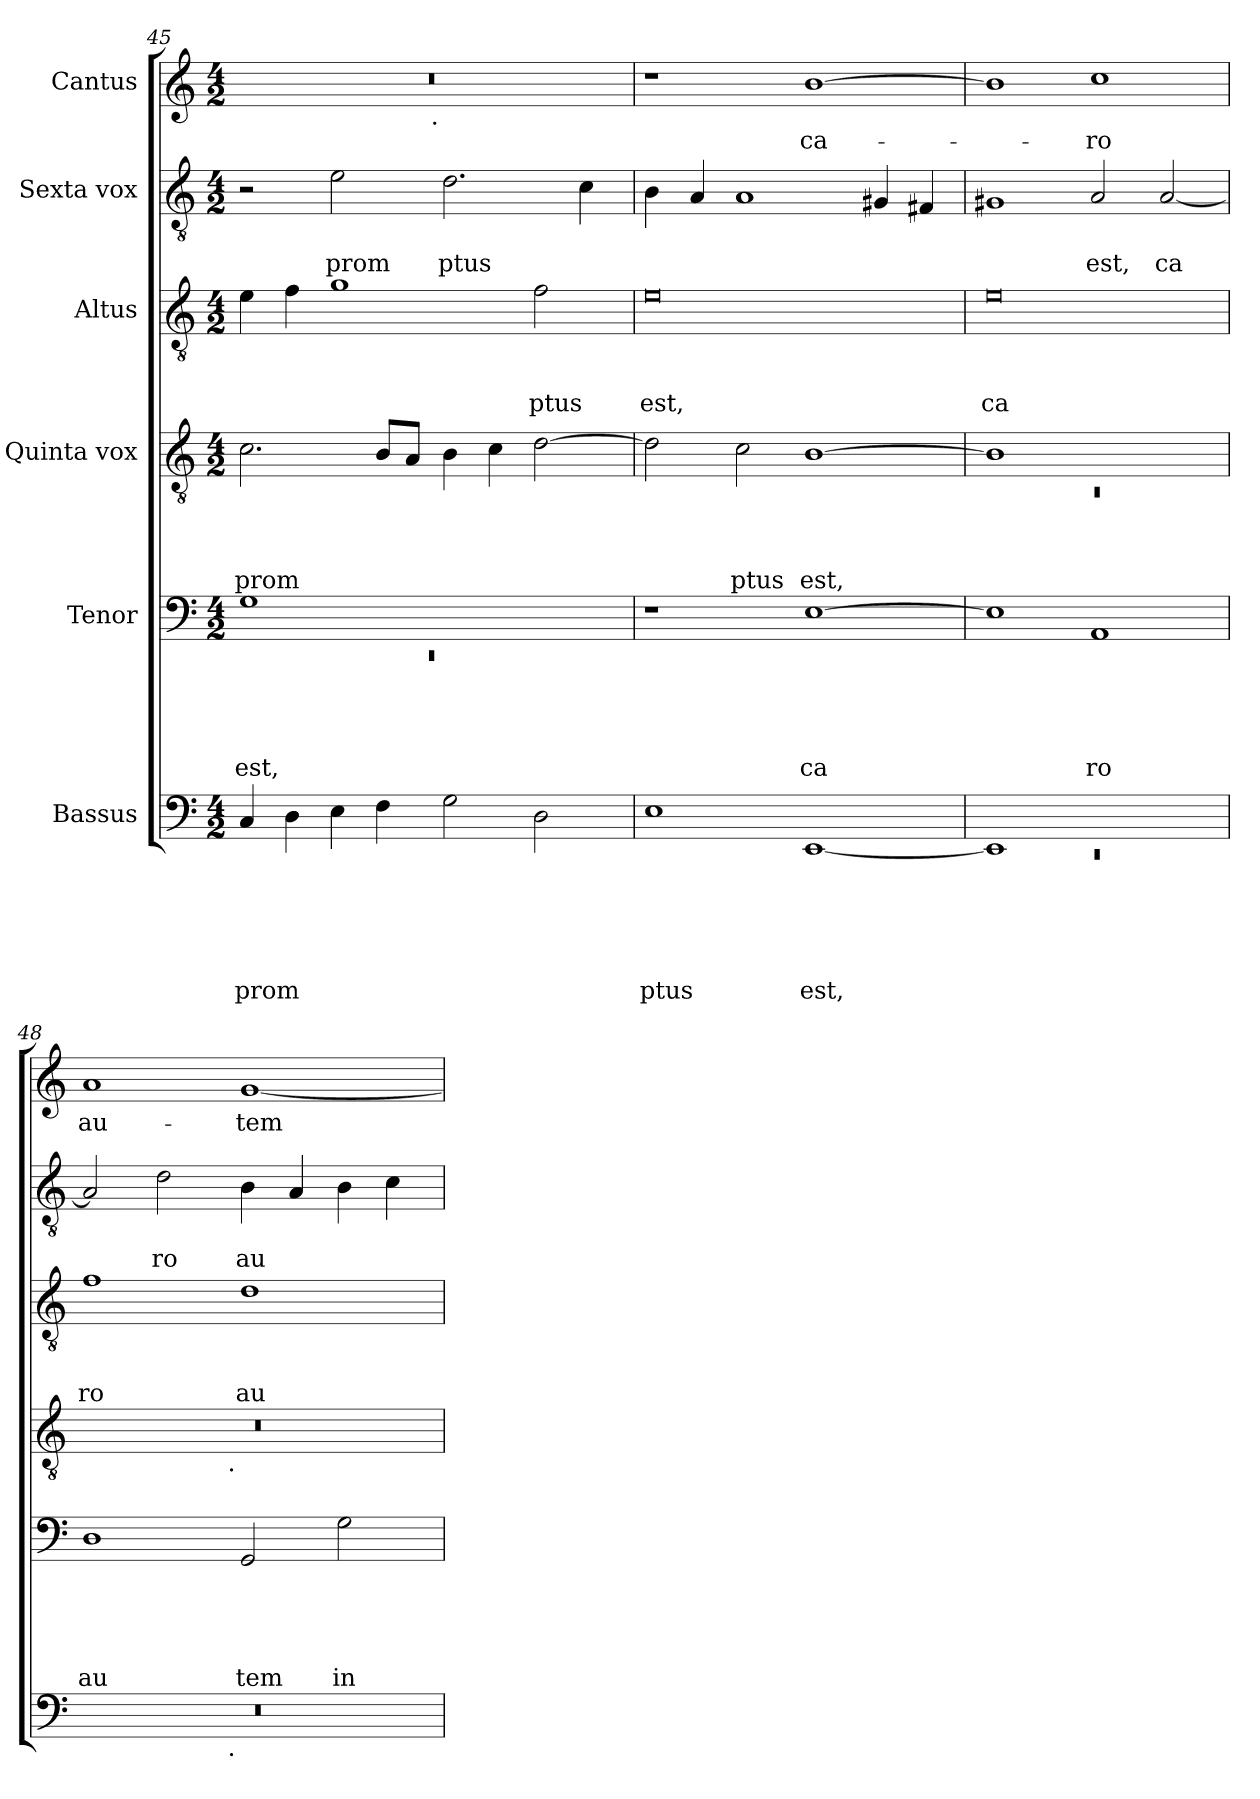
**kern	**text	**text	**text	**text	**text	**text	**kern	**text	**text	**text	**text	**text	**kern	**text	**text	**text	**text	**kern	**text	**text	**text	**kern	**text	**text	**kern	**text
*part6	*part6	*part6	*part6	*part6	*part6	*part6	*part5	*part5	*part5	*part5	*part5	*part5	*part4	*part4	*part4	*part4	*part4	*part3	*part3	*part3	*part3	*part2	*part2	*part2	*part1	*part1
*staff6	*staff6	*staff6	*staff6	*staff6	*staff6	*staff6	*staff5	*staff5	*staff5	*staff5	*staff5	*staff5	*staff4	*staff4	*staff4	*staff4	*staff4	*staff3	*staff3	*staff3	*staff3	*staff2	*staff2	*staff2	*staff1	*staff1
*I"Bassus	*	*	*	*	*	*	*I"Tenor	*	*	*	*	*	*I"Quinta vox	*	*	*	*	*I"Altus	*	*	*	*I"Sexta vox	*	*	*I"Cantus	*
*clefF4	*	*	*	*	*	*	*clefF4	*	*	*	*	*	*clefGv2	*	*	*	*	*clefGv2	*	*	*	*clefGv2	*	*	*clefG2	*
*k[]	*	*	*	*	*	*	*k[]	*	*	*	*	*	*k[]	*	*	*	*	*k[]	*	*	*	*k[]	*	*	*k[]	*
*C:	*	*	*	*	*	*	*C:	*	*	*	*	*	*C:	*	*	*	*	*C:	*	*	*	*C:	*	*	*C:	*
*M4/2	*	*	*	*	*	*	*M4/2	*	*	*	*	*	*M4/2	*	*	*	*	*M4/2	*	*	*	*M4/2	*	*	*M4/2	*
=45	=45	=45	=45	=45	=45	=45	=45	=45	=45	=45	=45	=45	=45	=45	=45	=45	=45	=45	=45	=45	=45	=45	=45	=45	=45	=45
*	*	*	*	*	*	*	*^	*	*	*	*	*	*	*	*	*	*	*	*	*	*	*	*	*	*	*
!	!	!	!	!	!	!LO:LY:b	!	!LO:N:vis=1	!	!	!	!	!LO:LY:b	!	!	!	!	!LO:LY:b	!	!	!	!	!	!	!	!	!
*	*	*	*	*	*	*	*	*	*	*	*	*	*	*	*	*	*	*	*	*	*	*	*	*	*	*^	*
4C/	.	.	.	.	.	prom	1G	0rEE	.	.	.	.	est,	2.c\	.	.	.	prom	4e\	.	.	.	2r	.	.	0r	2ryy	.
4D\	.	.	.	.	.	.	.	.	.	.	.	.	.	.	.	.	.	.	4f\	.	.	.	.	.	.	.	.	.
!	!	!	!	!	!	!	!	!	!	!	!	!	!	!	!	!	!	!	!	!	!	!	!	!	!LO:LY:b	!	!	!
4E\	.	.	.	.	.	.	.	.	.	.	.	.	.	.	.	.	.	.	1g	.	.	.	2e\	.	prom	.	4...ryy	.
4F\	.	.	.	.	.	.	.	.	.	.	.	.	.	8B/L	.	.	.	.	.	.	.	.	.	.	.	.	.	.
.	.	.	.	.	.	.	.	.	.	.	.	.	.	8A/J	.	.	.	.	.	.	.	.	.	.	.	.	.	.
!	!	!	!	!	!	!	!	!	!	!	!	!	!	!	!	!	!	!	!	!	!	!	!	!	!	!	!LO:TX:b:t=.	!
.	.	.	.	.	.	.	.	.	.	.	.	.	.	.	.	.	.	.	.	.	.	.	.	.	.	.	1ryy	.
!	!	!	!	!	!	!	!	!	!	!	!	!	!	!	!	!	!	!	!	!	!	!	!	!	!LO:LY:b	!	!	!
2G\	.	.	.	.	.	.	1ryy	.	.	.	.	.	.	4B\	.	.	.	.	.	.	.	.	2.d\	.	ptus	.	.	.
.	.	.	.	.	.	.	.	.	.	.	.	.	.	4c\	.	.	.	.	.	.	.	.	.	.	.	.	.	.
!	!	!	!	!	!	!	!	!	!	!	!	!	!	!	!	!	!	!	!	!	!	!LO:LY:b	!	!	!	!	!	!
2D\	.	.	.	.	.	.	.	.	.	.	.	.	.	[>2d\	.	.	.	.	2f\	.	.	ptus	.	.	.	.	.	.
.	.	.	.	.	.	.	.	.	.	.	.	.	.	.	.	.	.	.	.	.	.	.	4c\	.	.	.	.	.
.	.	.	.	.	.	.	.	.	.	.	.	.	.	.	.	.	.	.	.	.	.	.	.	.	.	.	32ryy	.
!!LO:PB:g=z
=46	=46	=46	=46	=46	=46	=46	=46	=46	=46	=46	=46	=46	=46	=46	=46	=46	=46	=46	=46	=46	=46	=46	=46	=46	=46	=46	=46	=46
!	!	!	!	!	!	!LO:LY:b	!	!	!	!	!	!	!	!	!	!	!	!	!	!	!	!LO:LY:b	!	!	!	!	!	!
*	*	*	*	*	*	*	*v	*v	*	*	*	*	*	*	*	*	*	*	*	*	*	*	*	*	*	*v	*v	*
1E	.	.	.	.	.	ptus	1r	.	.	.	.	.	2d\]	.	.	.	.	0e	.	.	est,	4B\	.	.	1r	.
.	.	.	.	.	.	.	.	.	.	.	.	.	.	.	.	.	.	.	.	.	.	4A/	.	.	.	.
!	!	!	!	!	!	!	!	!	!	!	!	!	!	!	!	!	!LO:LY:b	!	!	!	!	!	!	!	!	!
.	.	.	.	.	.	.	.	.	.	.	.	.	2c\	.	.	.	ptus	.	.	.	.	1A	.	.	.	.
!	!	!	!	!	!	!LO:LY:b	!	!	!	!	!	!LO:LY:b	!	!	!	!	!LO:LY:b	!	!	!	!	!	!	!	!	!LO:LY:b
[<1EE	.	.	.	.	.	est,	[>1E	.	.	.	.	ca	[>1B	.	.	.	est,	.	.	.	.	.	.	.	[>1b	ca-
.	.	.	.	.	.	.	.	.	.	.	.	.	.	.	.	.	.	.	.	.	.	4G#X/	.	.	.	.
.	.	.	.	.	.	.	.	.	.	.	.	.	.	.	.	.	.	.	.	.	.	4F#X/	.	.	.	.
=47	=47	=47	=47	=47	=47	=47	=47	=47	=47	=47	=47	=47	=47	=47	=47	=47	=47	=47	=47	=47	=47	=47	=47	=47	=47	=47
*^	*	*	*	*	*	*	*	*	*	*	*	*	*^	*	*	*	*	*	*	*	*	*	*	*	*	*
!	!LO:N:vis=1	!	!	!	!	!	!	!	!	!	!	!	!	!	!LO:N:vis=1	!	!	!	!	!	!	!	!LO:LY:b	!	!	!	!	!
1EE]	0rEE	.	.	.	.	.	.	1E]	.	.	.	.	.	1B]	0rC	.	.	.	.	0e	.	.	ca	1G#X	.	.	1b]	.
!	!	!	!	!	!	!	!	!	!	!	!	!	!LO:LY:b	!	!	!	!	!	!	!	!	!	!	!	!	!LO:LY:b	!	!LO:LY:b
1ryy	.	.	.	.	.	.	.	1AA	.	.	.	.	ro	1ryy	.	.	.	.	.	.	.	.	.	2A/	.	est,	1cc	-ro
!	!	!	!	!	!	!	!	!	!	!	!	!	!	!	!	!	!	!	!	!	!	!	!	!	!	!LO:LY:b	!	!
.	.	.	.	.	.	.	.	.	.	.	.	.	.	.	.	.	.	.	.	.	.	.	.	[<2A/	.	ca	.	.
=48	=48	=48	=48	=48	=48	=48	=48	=48	=48	=48	=48	=48	=48	=48	=48	=48	=48	=48	=48	=48	=48	=48	=48	=48	=48	=48	=48	=48
!	!	!	!	!	!	!	!	!	!	!	!	!	!LO:LY:b	!	!	!	!	!	!	!	!	!	!LO:LY:b	!	!	!	!	!LO:LY:b
0r	2ryy	.	.	.	.	.	.	1D	.	.	.	.	au	0r	2ryy	.	.	.	.	1f	.	.	ro	2A/]	.	.	1a	au-
!	!	!	!	!	!	!	!	!	!	!	!	!	!	!	!	!	!	!	!	!	!	!	!	!	!	!LO:LY:b	!	!
.	4...ryy	.	.	.	.	.	.	.	.	.	.	.	.	.	4...ryy	.	.	.	.	.	.	.	.	2d\	.	ro	.	.
!	!	!	!	!	!	!	!	!	!	!	!	!	!	!	!LO:TX:b:t=.	!	!	!	!	!	!	!	!	!	!	!	!	!
!	!LO:TX:b:t=.	!	!	!	!	!	!	!	!	!	!	!	!	!	!	!	!	!	!	!	!	!	!	!	!	!	!	!
.	1ryy	.	.	.	.	.	.	.	.	.	.	.	.	.	1ryy	.	.	.	.	.	.	.	.	.	.	.	.	.
!	!	!	!	!	!	!	!	!	!	!	!	!	!LO:LY:b	!	!	!	!	!	!	!	!	!	!LO:LY:b	!	!	!LO:LY:b	!	!LO:LY:b
.	.	.	.	.	.	.	.	2GG/	.	.	.	.	tem	.	.	.	.	.	.	1d	.	.	au	4B\	.	au	[<1g	-tem
.	.	.	.	.	.	.	.	.	.	.	.	.	.	.	.	.	.	.	.	.	.	.	.	4A/	.	.	.	.
!	!	!	!	!	!	!	!	!	!	!	!	!	!LO:LY:b	!	!	!	!	!	!	!	!	!	!	!	!	!	!	!
.	.	.	.	.	.	.	.	2G\	.	.	.	.	in	.	.	.	.	.	.	.	.	.	.	4B\	.	.	.	.
.	.	.	.	.	.	.	.	.	.	.	.	.	.	.	.	.	.	.	.	.	.	.	.	4c\	.	.	.	.
.	32ryy	.	.	.	.	.	.	.	.	.	.	.	.	.	32ryy	.	.	.	.	.	.	.	.	.	.	.	.	.
*v	*v	*	*	*	*	*	*	*	*	*	*	*	*	*v	*v	*	*	*	*	*	*	*	*	*	*	*	*	*
=	=	=	=	=	=	=	=	=	=	=	=	=	=	=	=	=	=	=	=	=	=	=	=	=	=	=
*-	*-	*-	*-	*-	*-	*-	*-	*-	*-	*-	*-	*-	*-	*-	*-	*-	*-	*-	*-	*-	*-	*-	*-	*-	*-	*-
